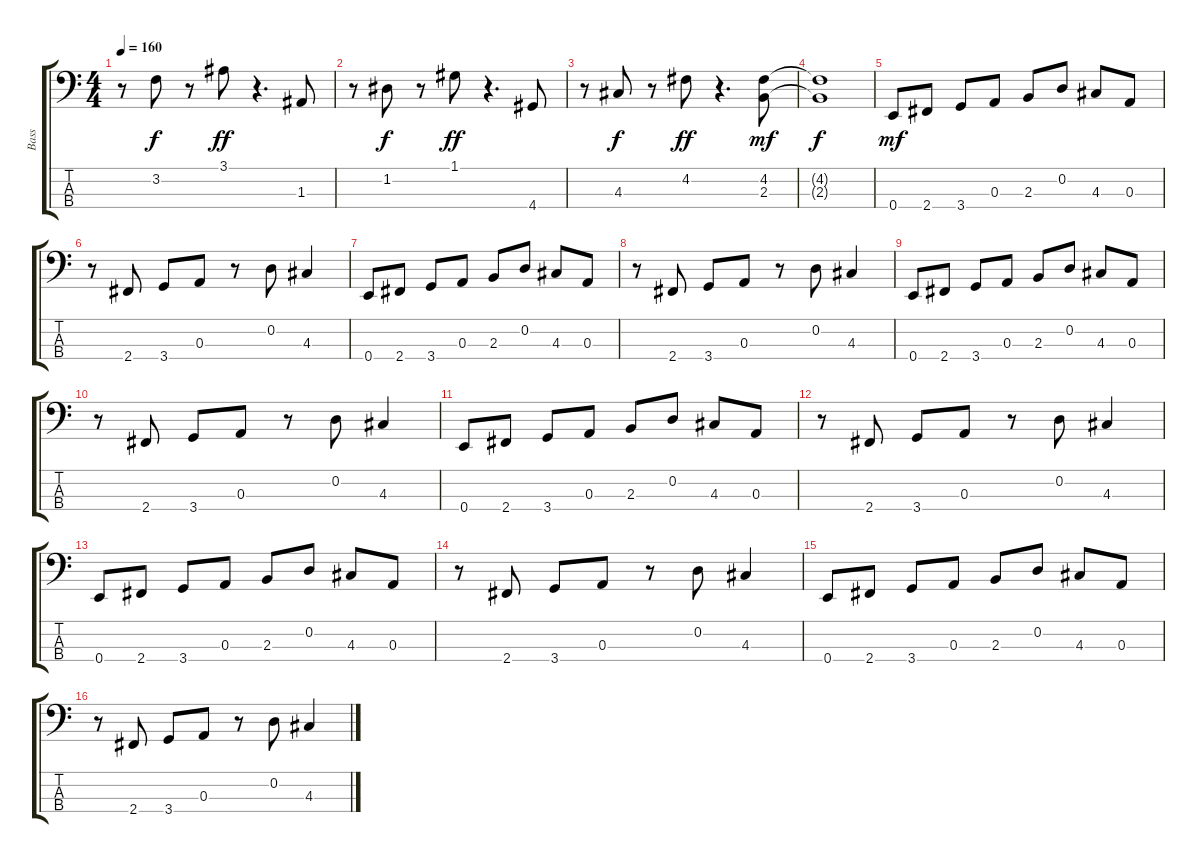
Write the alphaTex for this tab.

\track ("Bass" "Bass") {instrument electricbassfinger}
\staff {score tabs}
\tuning (G2 D2 A1 E1) {hide}
\ts (4 4)
\tempo 160
\clef f4
\ks c
r.8{dy ff} 3.2.8{dy f} r.8 3.1.8{dy ff} r.4{d} 1.3.8 |
r.8 1.2.8{dy f} r.8 1.1.8{dy ff} r.4{d} 4.4.8 |
r.8 4.3.8{dy f} r.8 4.2.8{dy ff} r.4{d} (4.2 2.3).8{dy mf} |
(4.2{t} 2.3{t}).1{dy f} |
0.4.8{dy mf} 2.4.8 3.4.8 0.3.8 2.3.8 0.2.8 4.3.8 0.3.8 |
r.8 2.4.8 3.4.8 0.3.8 r.8 0.2.8 4.3.4 |
0.4.8 2.4.8 3.4.8 0.3.8 2.3.8 0.2.8 4.3.8 0.3.8 |
r.8 2.4.8 3.4.8 0.3.8 r.8 0.2.8 4.3.4 |
0.4.8 2.4.8 3.4.8 0.3.8 2.3.8 0.2.8 4.3.8 0.3.8 |
r.8 2.4.8 3.4.8 0.3.8 r.8 0.2.8 4.3.4 |
0.4.8 2.4.8 3.4.8 0.3.8 2.3.8 0.2.8 4.3.8 0.3.8 |
r.8 2.4.8 3.4.8 0.3.8 r.8 0.2.8 4.3.4 |
0.4.8 2.4.8 3.4.8 0.3.8 2.3.8 0.2.8 4.3.8 0.3.8 |
r.8 2.4.8 3.4.8 0.3.8 r.8 0.2.8 4.3.4 |
0.4.8 2.4.8 3.4.8 0.3.8 2.3.8 0.2.8 4.3.8 0.3.8 |
r.8 2.4.8 3.4.8 0.3.8 r.8 0.2.8 4.3.4
